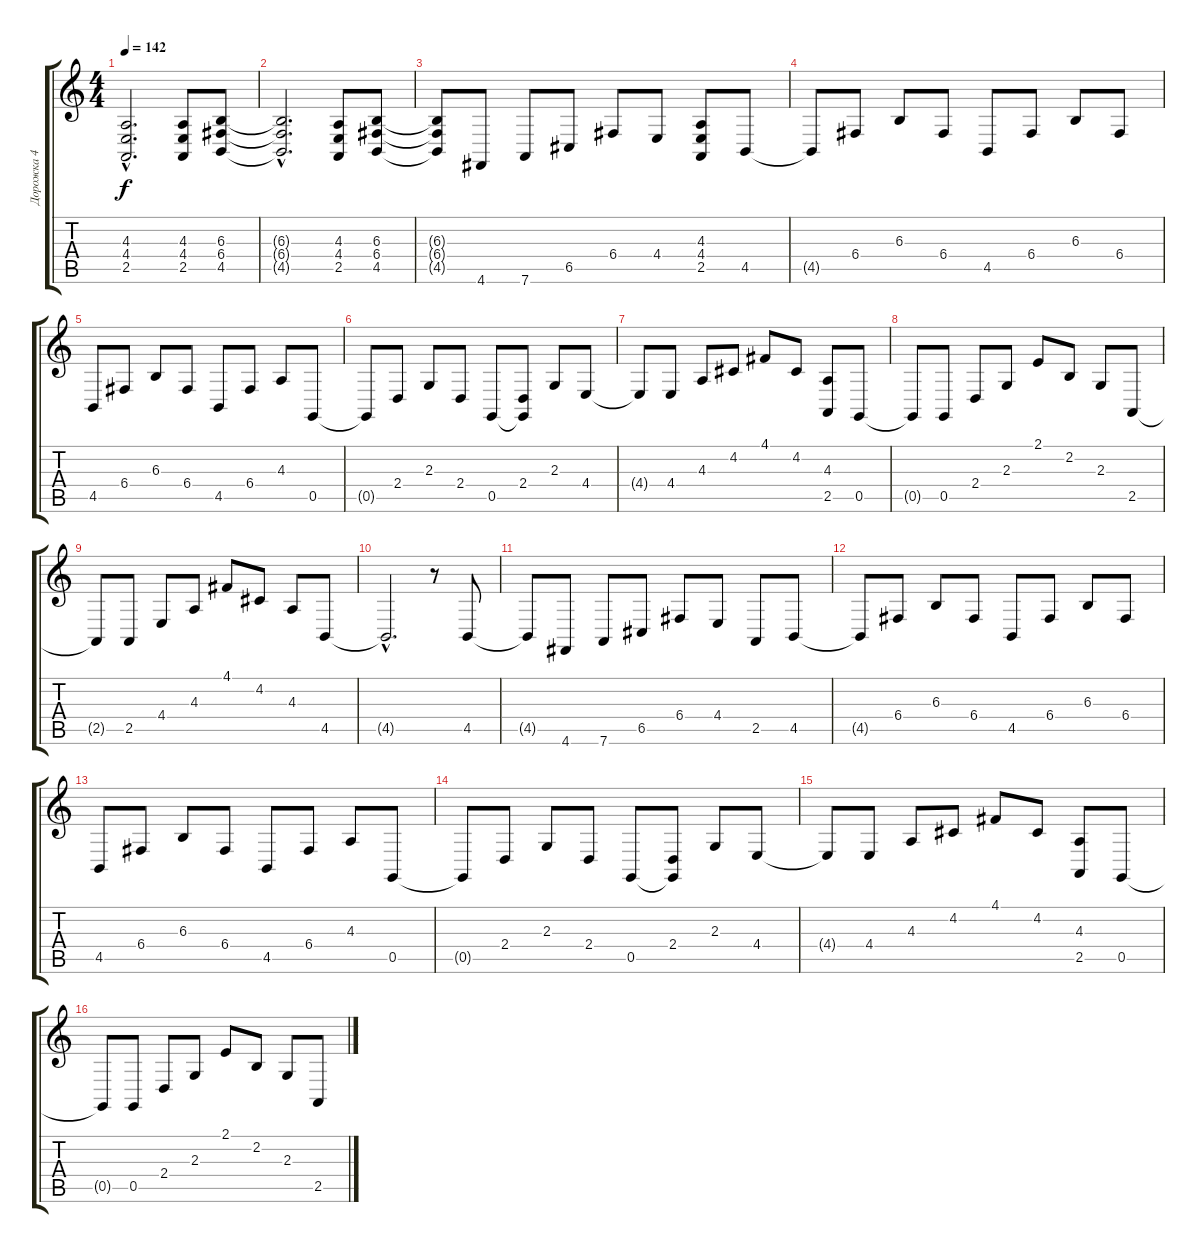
\track ("Дорожка 4" "Дорожка 4") {instrument harpsichord}
\staff {score tabs}
\tuning (D4 A3 F3 C3 G2 D2) {hide}
\ts (4 4)
\tempo 142
\clef g2
\ks c
(4.3{hac t} 4.4{hac t} 2.5{hac t}).2{d dy f} (4.3 4.4 2.5).8 (6.3 6.4 4.5).8 |
(6.3{hac t} 6.4{hac t} 4.5{hac t}).2{d} (4.3 4.4 2.5).8 (6.3 6.4 4.5).8 |
(6.3{t} 6.4{t} 4.5{t}).8 4.6.8 7.6.8 6.5.8 6.4.8 4.4.8 (4.3 4.4 2.5).8 4.5.8{volume 12} |
4.5{t}.8 6.4.8 6.3.8 6.4.8 4.5.8 6.4.8 6.3.8 6.4.8 |
4.5.8 6.4.8 6.3.8 6.4.8 4.5.8 6.4.8 4.3.8 0.5.8 |
0.5{t}.8 2.4.8 2.3.8 2.4.8 0.5.8 (2.4 0.5{t}).8 2.3.8 4.4.8 |
4.4{t}.8 4.4.8 4.3.8 4.2.8 4.1.8 4.2.8 (4.3 2.5).8 0.5.8 |
0.5{t}.8 0.5.8 2.4.8 2.3.8 2.1.8 2.2.8 2.3.8 2.5.8 |
2.5{t}.8 2.5.8 4.4.8 4.3.8 4.1.8 4.2.8 4.3.8 4.5.8 |
4.5{hac t}.2{d} r.8 4.5.8 |
4.5{t}.8 4.6.8 7.6.8 6.5.8 6.4.8 4.4.8 2.5.8 4.5.8 |
4.5{t}.8 6.4.8 6.3.8 6.4.8 4.5.8 6.4.8 6.3.8 6.4.8 |
4.5.8 6.4.8 6.3.8 6.4.8 4.5.8 6.4.8 4.3.8 0.5.8 |
0.5{t}.8 2.4.8 2.3.8 2.4.8 0.5.8 (2.4 0.5{t}).8 2.3.8 4.4.8 |
4.4{t}.8 4.4.8 4.3.8 4.2.8 4.1.8 4.2.8 (4.3 2.5).8 0.5.8 |
0.5{t}.8 0.5.8 2.4.8 2.3.8 2.1.8 2.2.8 2.3.8 2.5.8
